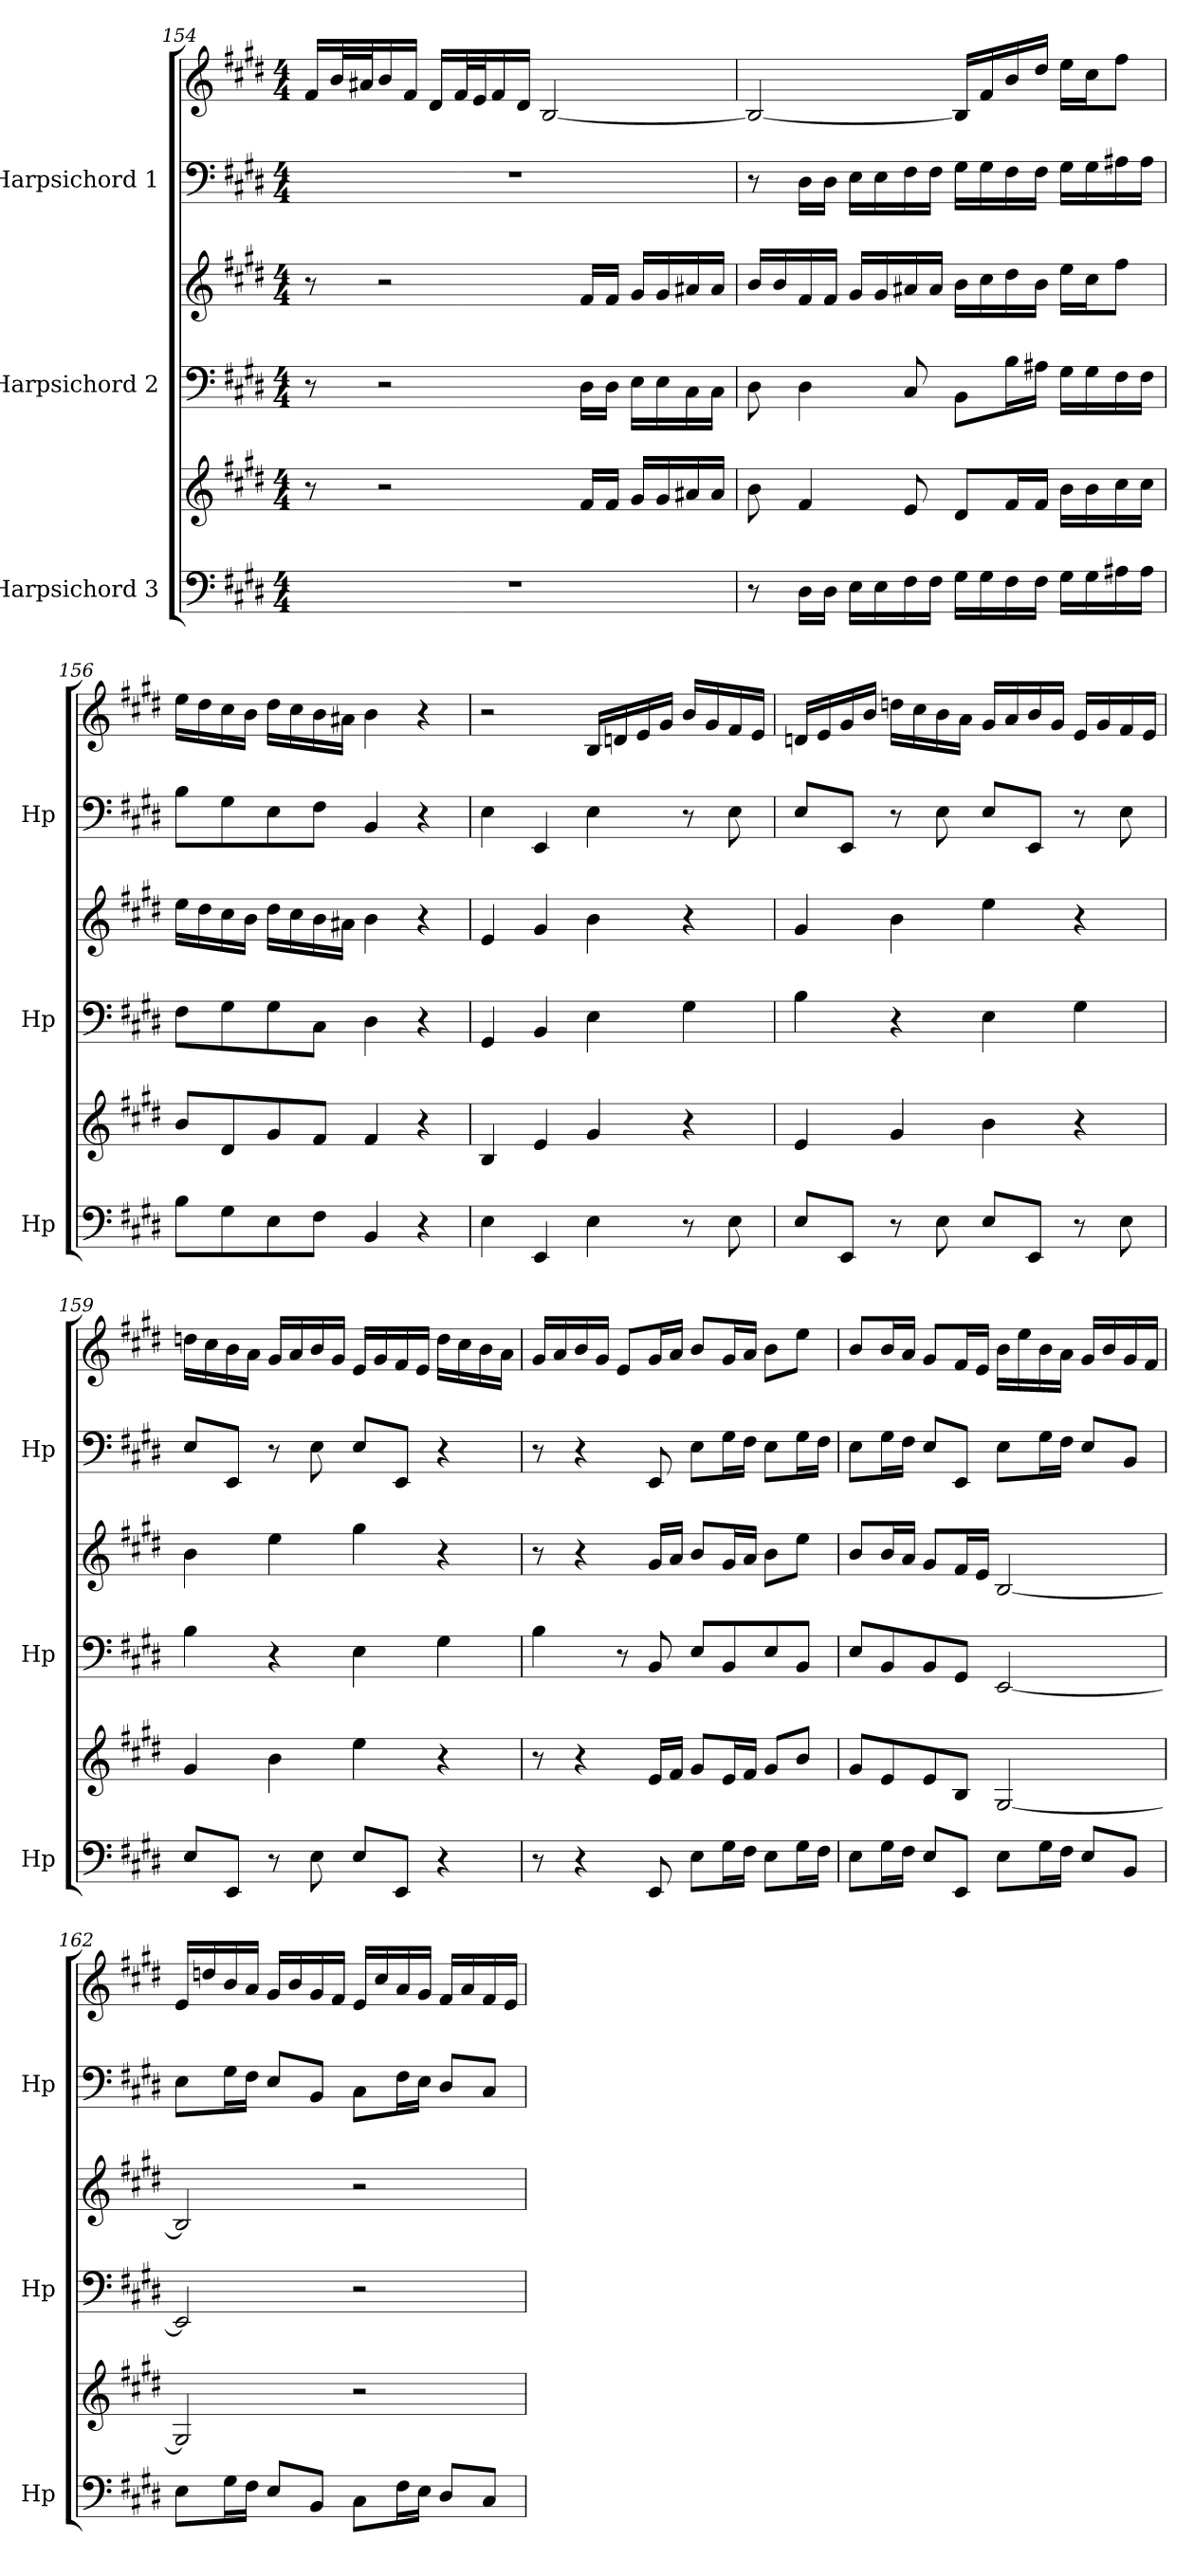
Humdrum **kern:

**kern	**kern	**kern	**kern	**kern	**kern
*part3	*part3	*part2	*part2	*part1	*part1
*staff6	*staff5	*staff4	*staff3	*staff2	*staff1
*I"Harpsichord 3	*	*I"Harpsichord 2	*	*I"Harpsichord 1	*
*I'Hp	*	*I'Hp	*	*I'Hp	*
*clefF4	*clefG2	*clefF4	*clefG2	*clefF4	*clefG2
*k[f#c#g#d#]	*k[f#c#g#d#]	*k[f#c#g#d#]	*k[f#c#g#d#]	*k[f#c#g#d#]	*k[f#c#g#d#]
*M4/4	*M4/4	*M4/4	*M4/4	*M4/4	*M4/4
=154	=154	=154	=154	=154	=154
1r	8r	8r	8r	1r	16f#/LL
.	.	.	.	.	32b/L
.	.	.	.	.	32a#X/J
.	2r	2r	2r	.	16b/
.	.	.	.	.	16f#/JJ
.	.	.	.	.	16d#/LL
.	.	.	.	.	32f#/L
.	.	.	.	.	32e/J
.	.	.	.	.	16f#/
.	.	.	.	.	16d#/JJ
.	.	.	.	.	[2B/
.	16f#/LL	16D#\LL	16f#/LL	.	.
.	16f#/JJ	16D#\JJ	16f#/JJ	.	.
.	16g#/LL	16E\LL	16g#/LL	.	.
.	16g#/	16E\	16g#/	.	.
.	16a#X/	16C#\	16a#X/	.	.
.	16a#/JJ	16C#\JJ	16a#/JJ	.	.
!!LO:LB:g=z
=155	=155	=155	=155	=155	=155
8r	8b\	8D#\	16b/LL	8r	2B/_
.	.	.	16b/	.	.
16D#\LL	4f#/	4D#\	16f#/	16D#\LL	.
16D#\JJ	.	.	16f#/JJ	16D#\JJ	.
16E\LL	.	.	16g#/LL	16E\LL	.
16E\	.	.	16g#/	16E\	.
16F#\	8e/	8C#/	16a#X/	16F#\	.
16F#\JJ	.	.	16a#/JJ	16F#\JJ	.
16G#\LL	8d#/L	8BB\L	16b\LL	16G#\LL	16B/LL]
16G#\	.	.	16cc#\	16G#\	16f#/
16F#\	16f#/L	16B\L	16dd#\	16F#\	16b/
16F#\JJ	16f#/JJ	16A#X\JJ	16b\JJ	16F#\JJ	16dd#/JJ
16G#\LL	16b\LL	16G#\LL	16ee\LL	16G#\LL	16ee\LL
16G#\	16b\	16G#\	16cc#\J	16G#\	16cc#\J
16A#X\	16cc#\	16F#\	8ff#\J	16A#X\	8ff#\J
16A#\JJ	16cc#\JJ	16F#\JJ	.	16A#\JJ	.
=156	=156	=156	=156	=156	=156
8B\L	8b/L	8F#\L	16ee\LL	8B\L	16ee\LL
.	.	.	16dd#\	.	16dd#\
8G#\	8d#/	8G#\	16cc#\	8G#\	16cc#\
.	.	.	16b\JJ	.	16b\JJ
8E\	8g#/	8G#\	16dd#\LL	8E\	16dd#\LL
.	.	.	16cc#\	.	16cc#\
8F#\J	8f#/J	8C#\J	16b\	8F#\J	16b\
.	.	.	16a#X\JJ	.	16a#X\JJ
4BB/	4f#/	4D#\	4b\	4BB/	4b\
4r	4r	4r	4r	4r	4r
=157	=157	=157	=157	=157	=157
4E\	4B/	4GG#/	4e/	4E\	2r
4EE/	4e/	4BB/	4g#/	4EE/	.
4E\	4g#/	4E\	4b\	4E\	16B/LL
.	.	.	.	.	16dn/
.	.	.	.	.	16e/
.	.	.	.	.	16g#/JJ
8r	4r	4G#\	4r	8r	16b/LL
.	.	.	.	.	16g#/
8E\	.	.	.	8E\	16f#/
.	.	.	.	.	16e/JJ
!!LO:PB:g=z
=158	=158	=158	=158	=158	=158
8E/L	4e/	4B\	4g#/	8E/L	16dn/LL
.	.	.	.	.	16e/
8EE/J	.	.	.	8EE/J	16g#/
.	.	.	.	.	16b/JJ
8r	4g#/	4r	4b\	8r	16ddn\LL
.	.	.	.	.	16cc#\
8E\	.	.	.	8E\	16b\
.	.	.	.	.	16a\JJ
8E/L	4b\	4E\	4ee\	8E/L	16g#/LL
.	.	.	.	.	16a/
8EE/J	.	.	.	8EE/J	16b/
.	.	.	.	.	16g#/JJ
8r	4r	4G#\	4r	8r	16e/LL
.	.	.	.	.	16g#/
8E\	.	.	.	8E\	16f#/
.	.	.	.	.	16e/JJ
=159	=159	=159	=159	=159	=159
8E/L	4g#/	4B\	4b\	8E/L	16ddn\LL
.	.	.	.	.	16cc#\
8EE/J	.	.	.	8EE/J	16b\
.	.	.	.	.	16a\JJ
8r	4b\	4r	4ee\	8r	16g#/LL
.	.	.	.	.	16a/
8E\	.	.	.	8E\	16b/
.	.	.	.	.	16g#/JJ
8E/L	4ee\	4E\	4gg#\	8E/L	16e/LL
.	.	.	.	.	16g#/
8EE/J	.	.	.	8EE/J	16f#/
.	.	.	.	.	16e/JJ
4r	4r	4G#\	4r	4r	16dd\LL
.	.	.	.	.	16cc#\
.	.	.	.	.	16b\
.	.	.	.	.	16a\JJ
!!LO:LB:g=z
=160	=160	=160	=160	=160	=160
8r	8r	4B\	8r	8r	16g#/LL
.	.	.	.	.	16a/
4r	4r	.	4r	4r	16b/
.	.	.	.	.	16g#/JJ
.	.	8r	.	.	8e/L
8EE/	16e/LL	8BB/	16g#/LL	8EE/	16g#/L
.	16f#/JJ	.	16a/JJ	.	16a/JJ
8E\L	8g#/L	8E/L	8b/L	8E\L	8b/L
16G#\L	16e/L	8BB/	16g#/L	16G#\L	16g#/L
16F#\JJ	16f#/JJ	.	16a/JJ	16F#\JJ	16a/JJ
8E\L	8g#/L	8E/	8b\L	8E\L	8b\L
16G#\L	8b/J	8BB/J	8ee\J	16G#\L	8ee\J
16F#\JJ	.	.	.	16F#\JJ	.
=161	=161	=161	=161	=161	=161
8E\L	8g#/L	8E/L	8b/L	8E\L	8b/L
16G#\L	8e/	8BB/	16b/L	16G#\L	16b/L
16F#\JJ	.	.	16a/JJ	16F#\JJ	16a/JJ
8E/L	8e/	8BB/	8g#/L	8E/L	8g#/L
8EE/J	8B/J	8GG#/J	16f#/L	8EE/J	16f#/L
.	.	.	16e/JJ	.	16e/JJ
8E\L	[2G#/	[2EE/	[2B/	8E\L	16b\LL
.	.	.	.	.	16ee\
16G#\L	.	.	.	16G#\L	16b\
16F#\JJ	.	.	.	16F#\JJ	16a\JJ
8E/L	.	.	.	8E/L	16g#/LL
.	.	.	.	.	16b/
8BB/J	.	.	.	8BB/J	16g#/
.	.	.	.	.	16f#/JJ
=162	=162	=162	=162	=162	=162
8E\L	2G#/]	2EE/]	2B/]	8E\L	16e/LL
.	.	.	.	.	16ddn/
16G#\L	.	.	.	16G#\L	16b/
16F#\JJ	.	.	.	16F#\JJ	16a/JJ
8E/L	.	.	.	8E/L	16g#/LL
.	.	.	.	.	16b/
8BB/J	.	.	.	8BB/J	16g#/
.	.	.	.	.	16f#/JJ
8C#\L	2r	2r	2r	8C#\L	16e/LL
.	.	.	.	.	16cc#/
16F#\L	.	.	.	16F#\L	16a/
16E\JJ	.	.	.	16E\JJ	16g#/JJ
8D#/L	.	.	.	8D#/L	16f#/LL
.	.	.	.	.	16a/
8C#/J	.	.	.	8C#/J	16f#/
.	.	.	.	.	16e/JJ
=	=	=	=	=	=
*-	*-	*-	*-	*-	*-
